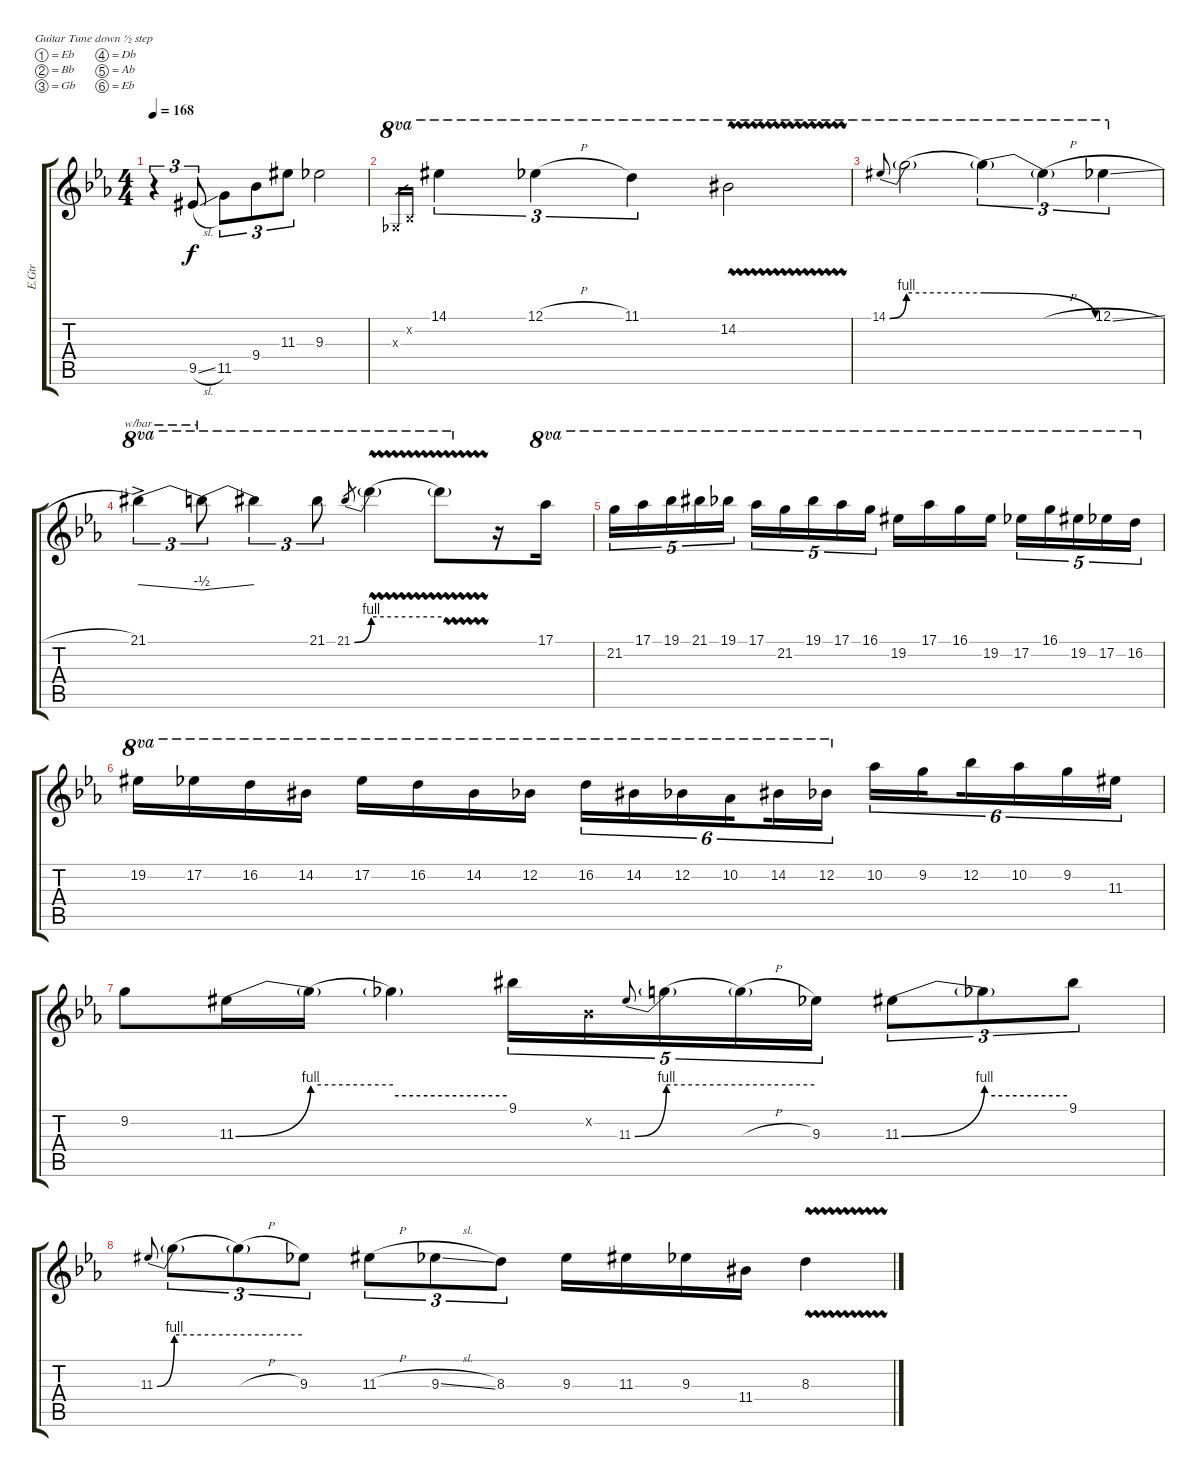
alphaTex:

\defaultSystemsLayout 4
\bracketExtendMode groupsimilarinstruments
\otherSystemsTrackNameOrientation horizontal
\track ("E.Guitar I" "E.Gtr") {instrument distortionguitar}
\staff {score tabs}
\tuning (Eb4 Bb3 Gb3 Db3 Ab2 Eb2)
\ts (4 4)
\tempo 168
\clef g2
\ks eb
r.4{tu (3 2) dy f beam Down} 9.5{sl acc #}.8{tu (3 2) beam Up} 11.5{acc #}.8{tu (3 2) beam Down} 9.4{acc forcenatural}.8{tu (3 2) beam Down} 11.3{acc #}.8{tu (3 2) beam Down} 9.3{acc forcenatural}.2{beam Down} |
0.3{x acc forcenatural}.16{ot 8va gr beam Up} 0.2{x acc forcenatural}.16{ot 8va gr beam Up} 14.1{acc #}.4{tu (3 2) ot 8va beam Down} 12.1{h acc forcenatural}.4{tu (3 2) ot 8va beam Down} 11.1{acc #}.4{tu (3 2) ot 8va beam Down} 14.2{vw acc #}.2{ot 8va beam Down} |
14.1{be (bend 0 0 15 4) acc #}.8{ot 8va gr onbeat beam Up} 14.1{be (hold 0 4 60 4) t}.2{ot 8va beam Down} 14.1{be (release 0 4 15 0) t}.4{tu (3 2) ot 8va beam Down} 14.1{h t acc #}.4{tu (3 2) ot 8va beam Down} 12.1{sl acc forcenatural}.4{tu (3 2) ot 8va beam Down} |
21.1{ac acc #}.4{tu (3 2) tbe (dive default 0 0 45 -2) ot 8va beam Down} 21.1{t acc #}.8{tu (3 2) tbe (dive default 0.6 -2 59.4 0) ot 8va beam Down} 21.1{t acc #}.4{tu (3 2) ot 8va beam Down} 21.1{acc #}.8{tu (3 2) ot 8va beam Down} 21.1{be (bend 0 0 15 4) acc #}.8{tu (3 2) ot 8va gr beam Up} 21.1{be (hold 0 4 60 4) vw t}.4{ot 8va beam Down} 21.1{vw t}.8{ot 8va beam Down} r.16{beam Down} 17.1{acc forcenatural}.16{ot 8va beam Down} |
21.2{acc #}.16{tu (5 4) ot 8va beam Down} 17.1{acc forcenatural}.16{tu (5 4) ot 8va beam Down} 19.1{acc forcenatural}.16{tu (5 4) ot 8va beam Down} 21.1{acc #}.16{tu (5 4) ot 8va beam Down} 19.1{acc forcenatural}.16{tu (5 4) ot 8va beam Down} 17.1{acc forcenatural}.16{tu (5 4) ot 8va beam Down} 21.2{acc #}.16{tu (5 4) ot 8va beam Down} 19.1{acc forcenatural}.16{tu (5 4) ot 8va beam Down} 17.1{acc forcenatural}.16{tu (5 4) ot 8va beam Down} 16.1{acc #}.16{tu (5 4) ot 8va beam Down} 19.2{acc #}.16{ot 8va beam Down} 17.1{acc forcenatural}.16{ot 8va beam Down} 16.1{acc #}.16{ot 8va beam Down} 19.2{acc #}.16{ot 8va beam Down} 17.2{acc forcenatural}.16{tu (5 4) ot 8va beam Down} 16.1{acc #}.16{tu (5 4) ot 8va beam Down} 19.2{acc #}.16{tu (5 4) ot 8va beam Down} 17.2{acc forcenatural}.16{tu (5 4) ot 8va beam Down} 16.2{acc #}.16{tu (5 4) ot 8va beam Down} |
19.2{acc #}.16{ot 8va beam Down} 17.2{acc forcenatural}.16{ot 8va beam Down} 16.2{acc #}.16{ot 8va beam Down} 14.2{acc #}.16{ot 8va beam Down} 17.2{acc forcenatural}.16{ot 8va beam Down} 16.2{acc #}.16{ot 8va beam Down} 14.2{acc #}.16{ot 8va beam Down} 12.2{acc forcenatural}.16{ot 8va beam Down} 16.2{acc #}.16{tu (6 4) ot 8va beam Down} 14.2{acc #}.16{tu (6 4) ot 8va beam Down} 12.2{acc forcenatural}.16{tu (6 4) ot 8va beam Down} 10.2{acc forcenatural}.16{tu (6 4) ot 8va beam Down beam splitsecondary} 14.2{acc #}.16{tu (6 4) ot 8va beam Down} 12.2{acc forcenatural}.16{tu (6 4) ot 8va beam Down} 10.2{acc forcenatural}.16{tu (6 4) beam Down} 9.2{acc #}.16{tu (6 4) beam Down beam splitsecondary} 12.2{acc forcenatural}.16{tu (6 4) beam Down} 10.2{acc forcenatural}.16{tu (6 4) beam Down} 9.2{acc #}.16{tu (6 4) beam Down} 11.3{acc #}.16{tu (6 4) beam Down} |
9.2{acc #}.8{beam Down} 11.3{be (bend 0 0 15 4) acc #}.16{beam Down} 11.3{be (hold 0 4 60 4) t}.16{beam Down} 11.3{be (hold 0 2 60 2) t}.4{beam Down} 9.1{acc #}.16{tu (5 4) beam Down} 0.2{x acc forcenatural}.16{tu (5 4) beam Down} 11.3{be (bend 0 0 15 4) acc #}.8{tu (5 4) gr onbeat beam Up} 11.3{be (hold 0 4 60 4) t}.16{tu (5 4) beam Down} 11.3{h t}.16{tu (5 4) beam Down} 9.3{acc forcenatural}.16{tu (5 4) beam Down} 11.3{be (bend 0 0 15 4) acc #}.8{tu (3 2) beam Down} 11.3{be (hold 0 2 60 2) t}.8{tu (3 2) beam Down} 9.1{acc #}.8{tu (3 2) beam Down} |
11.3{be (bend 0 0 15 4) acc #}.8{tu (3 2) gr onbeat beam Up} 11.3{be (hold 0 4 60 4) t}.8{tu (3 2) beam Down} 11.3{h t}.8{tu (3 2) beam Down} 9.3{acc forcenatural}.8{tu (3 2) beam Down} 11.3{h acc #}.8{tu (3 2) beam Down} 9.3{sl acc forcenatural}.8{tu (3 2) beam Down} 8.3{acc #}.8{tu (3 2) beam Down} 9.3{acc forcenatural}.16{beam Down} 11.3{acc #}.16{beam Down} 9.3{acc forcenatural}.16{beam Down} 11.4{acc #}.16{beam Down} 8.3{vw acc #}.4{beam Down}
